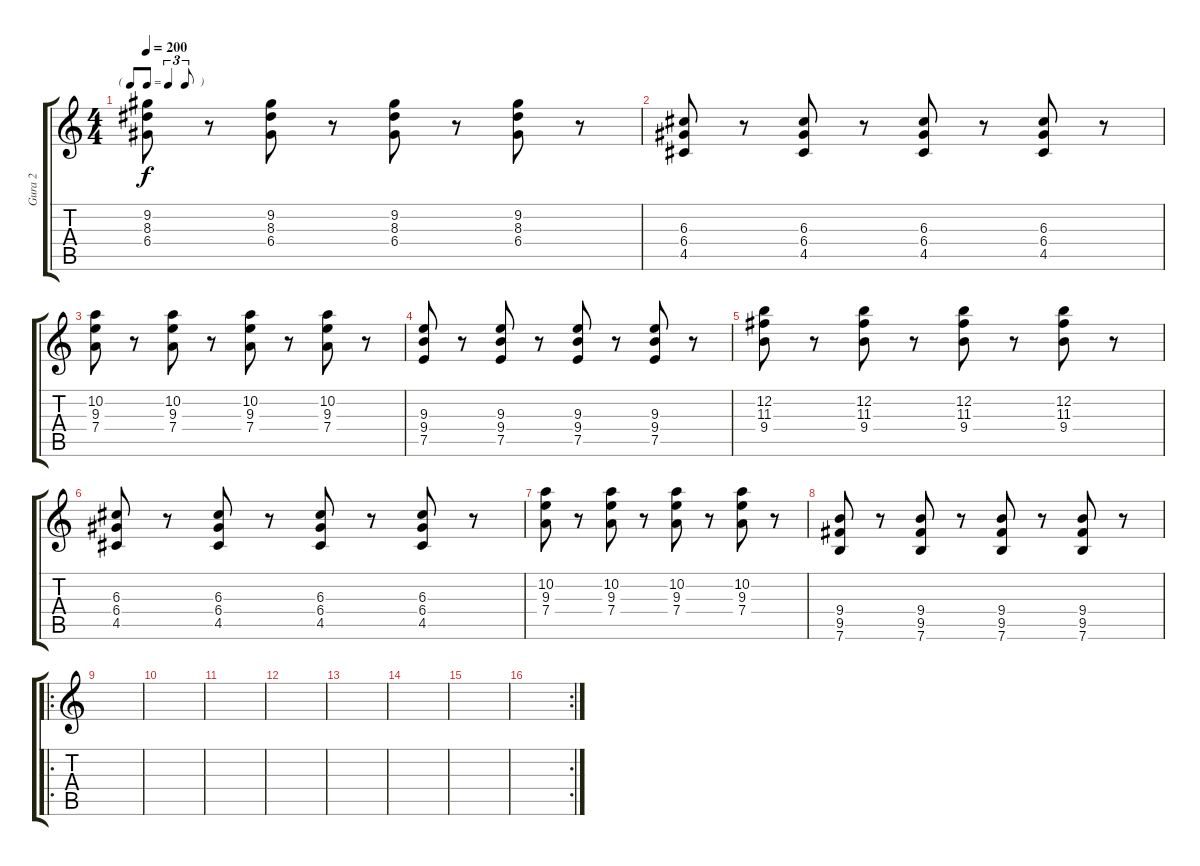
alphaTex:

\track ("Gura 2" "Gura 2") {instrument distortionguitar}
\staff {score tabs}
\tuning (E4 B3 G3 D3 A2 E2) {hide}
\ts (4 4)
\tf triplet8th
\tempo 200
\clef g2
\ks c
(9.2 8.3 6.4).8{dy f} r.8 (9.2 8.3 6.4).8 r.8 (9.2 8.3 6.4).8 r.8 (9.2 8.3 6.4).8 r.8 |
(6.3 6.4 4.5).8 r.8 (6.3 6.4 4.5).8 r.8 (6.3 6.4 4.5).8 r.8 (6.3 6.4 4.5).8 r.8 |
(10.2 9.3 7.4).8 r.8 (10.2 9.3 7.4).8 r.8 (10.2 9.3 7.4).8 r.8 (10.2 9.3 7.4).8 r.8 |
(9.3 9.4 7.5).8 r.8 (9.3 9.4 7.5).8 r.8 (9.3 9.4 7.5).8 r.8 (9.3 9.4 7.5).8 r.8 |
(12.2 11.3 9.4).8 r.8 (12.2 11.3 9.4).8 r.8 (12.2 11.3 9.4).8 r.8 (12.2 11.3 9.4).8 r.8 |
(6.3 6.4 4.5).8 r.8 (6.3 6.4 4.5).8 r.8 (6.3 6.4 4.5).8 r.8 (6.3 6.4 4.5).8 r.8 |
(10.2 9.3 7.4).8 r.8 (10.2 9.3 7.4).8 r.8 (10.2 9.3 7.4).8 r.8 (10.2 9.3 7.4).8 r.8 |
(9.4 9.5 7.6).8 r.8 (9.4 9.5 7.6).8 r.8 (9.4 9.5 7.6).8 r.8 (9.4 9.5 7.6).8 r.8 |
\ro
|
|
|
|
|
|
|
\rc 2
